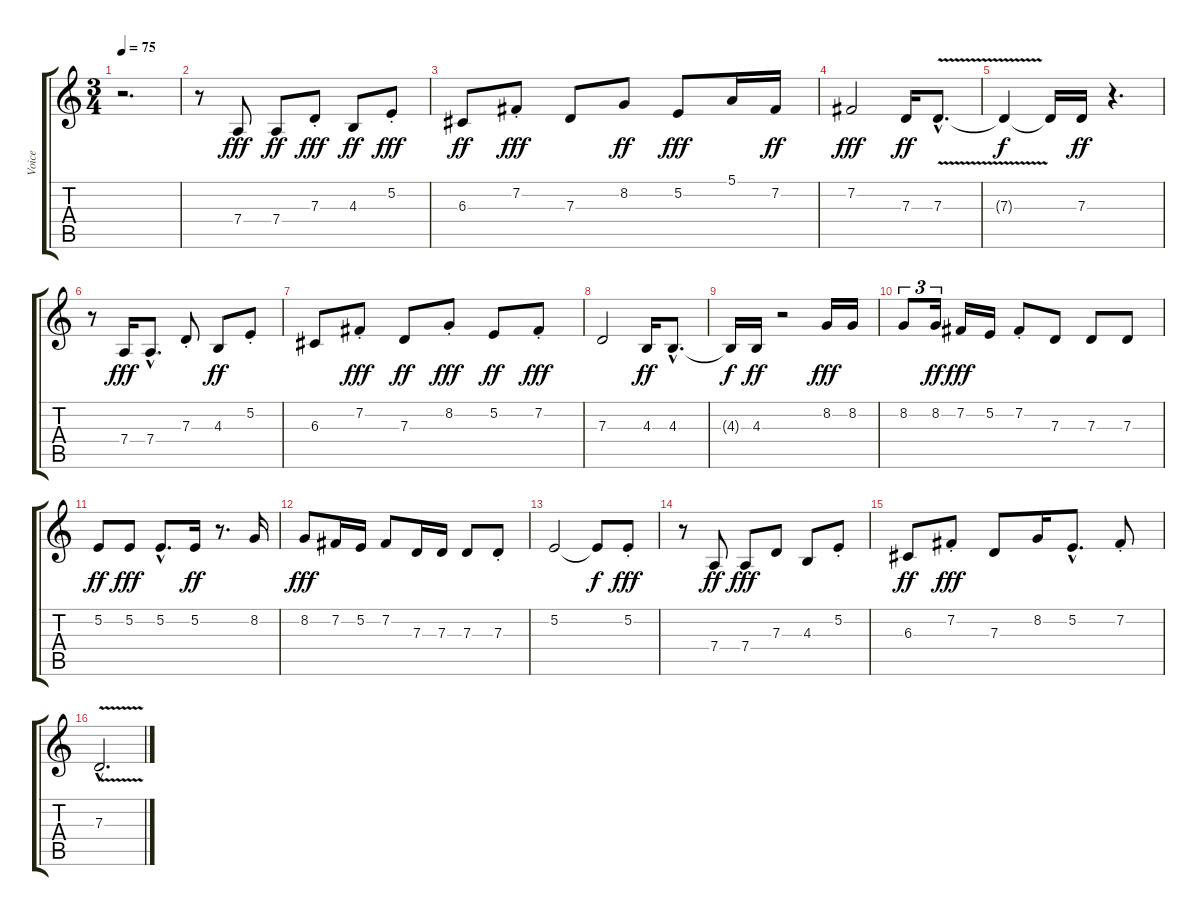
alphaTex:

\track ("Voice" "Voice") {instrument lead3calliope}
\staff {score tabs}
\tuning (E4 B3 G3 D3 A2 E2) {hide}
\ts (3 4)
\tempo 75
\clef g2
\ks c
r.2{d dy fff} |
r.8 7.4.8 7.4.8{dy ff} 7.3{st}.8{dy fff} 4.3.8{dy ff} 5.2{st}.8{dy fff} |
6.3.8{dy ff} 7.2{st}.8{dy fff} 7.3.8 8.2.8{dy ff} 5.2.8{dy fff} 5.1.16 7.2.16{dy ff} |
7.2.2{dy fff} 7.3.16{dy ff} 7.3{v hac}.8{d} |
7.3{t}.4{dy f} 7.3{t}.16 7.3.16{dy ff} r.4{d} |
r.8 7.4.16{dy fff} 7.4{hac}.8{d} 7.3{st}.8 4.3.8{dy ff} 5.2{st}.8 |
6.3.8 7.2{st}.8{dy fff} 7.3.8{dy ff} 8.2{st}.8{dy fff} 5.2.8{dy ff} 7.2{st}.8{dy fff} |
7.3.2 4.3.16{dy ff} 4.3{hac}.8{d} |
4.3{t}.16{dy f} 4.3.16{dy ff} r.2 8.2.16{dy fff} 8.2.16 |
8.2.8{tu (3 2)} 8.2.16{tu (3 2) dy ff} 7.2.16{dy fff} 5.2.16 7.2{st}.8 7.3.8 7.3.8 7.3.8 |
5.2.8{dy ff} 5.2.8{dy fff} 5.2{hac}.8{d} 5.2.16{dy ff} r.8{d} 8.2.16 |
8.2.8{dy fff} 7.2.16 5.2.16 7.2.8 7.3.16 7.3.16 7.3.8 7.3{st}.8 |
5.2.2 5.2{t}.8{dy f} 5.2{st}.8{dy fff} |
r.8 7.4.8{dy ff} 7.4.8{dy fff} 7.3.8 4.3.8 5.2{st}.8 |
6.3.8{dy ff} 7.2{st}.8{dy fff} 7.3.8 8.2.16 5.2{hac}.8{d} 7.2{st}.8 |
7.3{v hac}.2{d}
